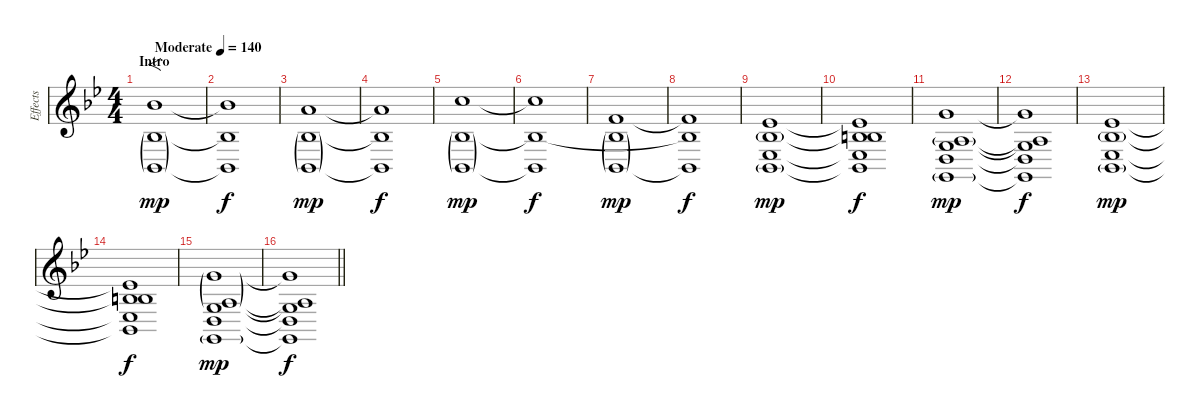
\track ("Effects" "Effects") {instrument synthstrings1}
\staff {score}
\tuning (E4 B3 G3 D3 A2 D2) {hide}
\ts (4 4)
\section ("" "Intro")
\tempo (140 "Moderate")
\clef g2
\ks gminor
(6.1 8.4{g} 8.6{g}).1{f dy mp volume 9 instrument synthstrings1} |
(6.1{t} 8.4{t} 8.6{t}).1{dy f} |
(10.2 8.4{g} 8.6{g}).1{dy mp} |
(10.2{t} 8.4{t} 8.6{t}).1{dy f} |
(8.1 8.4{g} 8.6{g}).1{dy mp} |
(8.1{t} 8.4{t} 8.6{t}).1{dy f} |
(1.1 3.3{g} 1.5{g}).1{dy mp} |
(1.1{t} 8.4{t} 1.5{t}).1{dy f} |
(8.3 8.4{g} 6.5 8.6{g}).1{dy mp volume 10} |
(0.2 8.3{t} 8.4{t} 6.5{t} 8.6{t}).1{dy f} |
(3.1 0.3 7.4{g} 5.5 5.6{g}).1{dy mp} |
(3.1{t} 0.3{t} 7.4{t} 5.5{t} 5.6{t}).1{dy f} |
(8.3 8.4{g} 6.5 8.6{g}).1{dy mp} |
(0.2 8.3{t} 8.4{t} 6.5{t} 8.6{t}).1{dy f} |
(3.1{g} 0.3 7.4{g} 5.5 5.6{g}).1{dy mp} |
\barLineRight lightlight
(3.1{t} 0.3{t} 7.4{t} 5.5{t} 5.6{t}).1{dy f}
